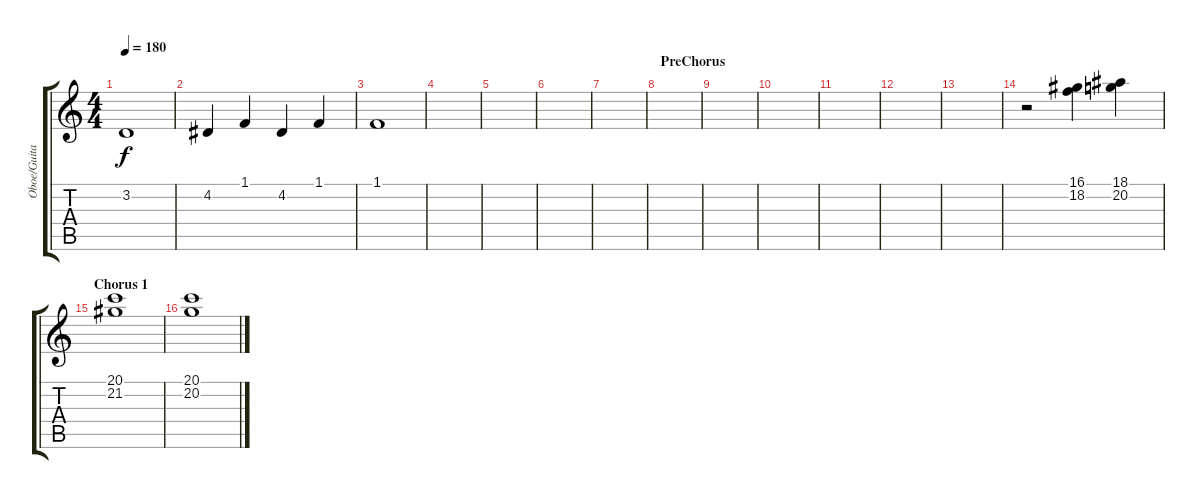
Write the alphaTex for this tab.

\track ("Oboe/Guitar" "Oboe/Guita") {instrument oboe}
\staff {score tabs}
\tuning (E4 B3 G3 D3 A2 E2) {hide}
\ts (4 4)
\tempo 180
\clef g2
\ks c
3.2.1{dy f} |
4.2.4 1.1.4 4.2.4 1.1.4 |
1.1.1 |
|
|
|
|
\section ("" "PreChorus")
|
|
|
|
|
|
r.2 (16.1 18.2).4{balance 8} (18.1 20.2).4 |
\section ("" "Chorus 1")
(20.1 21.2).1 |
(20.1 20.2).1
